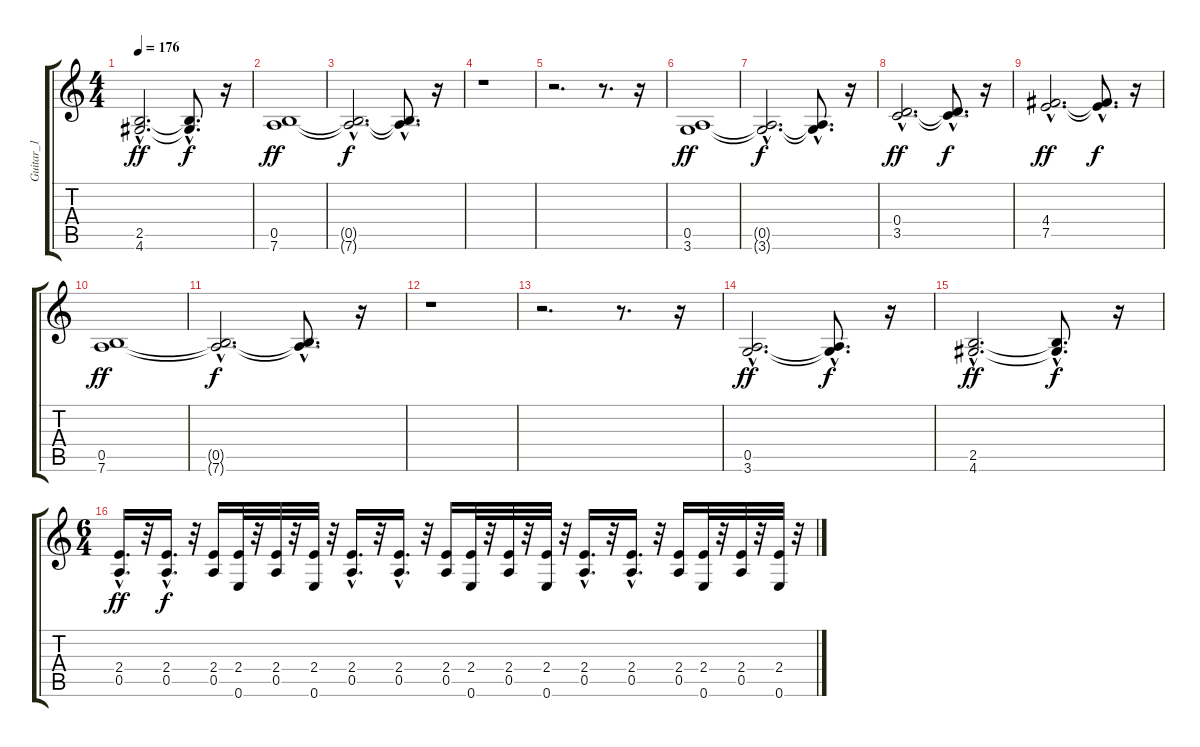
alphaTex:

\track ("Guitar_1" "Guitar_1") {instrument acousticguitarsteel}
\staff {score tabs}
\tuning (E4 B3 G3 D3 A2 E2) {hide}
\ts (4 4)
\tempo 176
\clef g2
\ks c
(2.5{hac} 4.6{hac}).2{d dy ff} (2.5{hac t} 4.6{hac t}).8{d dy f} r.16 |
(0.5 7.6).1{dy ff} |
(0.5{hac t} 7.6{hac t}).2{d dy f} (0.5{hac t} 7.6{hac t}).8{d} r.16 |
r.1 |
r.2{d} r.8{d} r.16 |
(0.5 3.6).1{dy ff} |
(0.5{hac t} 3.6{hac t}).2{d dy f} (0.5{hac t} 3.6{hac t}).8{d} r.16 |
(0.4{hac} 3.5{hac}).2{d dy ff} (0.4{hac t} 3.5{hac t}).8{d dy f} r.16 |
(4.4{hac} 7.5{hac}).2{d dy ff} (4.4{hac t} 7.5{hac t}).8{d dy f} r.16 |
(0.5 7.6).1{dy ff} |
(0.5{hac t} 7.6{hac t}).2{d dy f} (0.5{hac t} 7.6{hac t}).8{d} r.16 |
r.1 |
r.2{d} r.8{d} r.16 |
(0.5{hac} 3.6{hac}).2{d dy ff} (0.5{hac t} 3.6{hac t}).8{d dy f} r.16 |
(2.5{hac} 4.6{hac}).2{d dy ff} (2.5{hac t} 4.6{hac t}).8{d dy f} r.16 |
\ts (6 4)
(2.4{hac} 0.5{hac}).16{d dy ff} r.32 (2.4{hac} 0.5{hac}).16{d dy f} r.32 (2.4 0.5).16 (2.4 0.6).32 r.32 (2.4 0.5).32 r.32 (2.4 0.6).32 r.32 (2.4{hac} 0.5{hac}).16{d} r.32 (2.4{hac} 0.5{hac}).16{d} r.32 (2.4 0.5).16 (2.4 0.6).32 r.32 (2.4 0.5).32 r.32 (2.4 0.6).32 r.32 (2.4{hac} 0.5{hac}).16{d} r.32 (2.4{hac} 0.5{hac}).16{d} r.32 (2.4 0.5).16 (2.4 0.6).32 r.32 (2.4 0.5).32 r.32 (2.4 0.6).32 r.32
